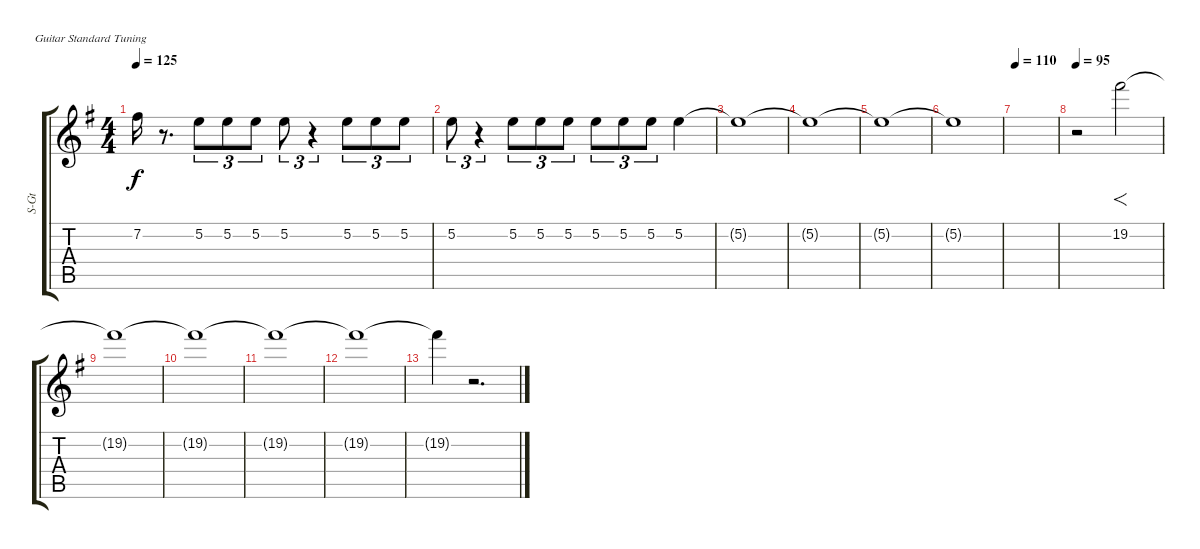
\defaultSystemsLayout 4
\bracketExtendMode groupsimilarinstruments
\otherSystemsTrackNameOrientation horizontal
\track ("Lead string 02" "S-Gt") {instrument acousticguitarsteel}
\staff {score tabs}
\tuning (E4 B3 G3 D3 A2 E2)
\ts (4 4)
\tempo 125
\clef g2
\ks g
7.2{acc #}.16{dy f beam Down} r.8{d beam Down} 5.2{acc forcenatural}.8{tu (3 2) beam Down} 5.2{acc forcenatural}.8{tu (3 2) beam Down} 5.2{acc forcenatural}.8{tu (3 2) beam Down} 5.2{acc forcenatural}.8{tu (3 2) beam Down} r.4{tu (3 2) beam Down} 5.2{acc forcenatural}.8{tu (3 2) beam Down} 5.2{acc forcenatural}.8{tu (3 2) beam Down} 5.2{acc forcenatural}.8{tu (3 2) beam Down} |
5.2{acc forcenatural}.8{tu (3 2) beam Down} r.4{tu (3 2) beam Down} 5.2{acc forcenatural}.8{tu (3 2) beam Down} 5.2{acc forcenatural}.8{tu (3 2) beam Down} 5.2{acc forcenatural}.8{tu (3 2) beam Down} 5.2{acc forcenatural}.8{tu (3 2) beam Down} 5.2{acc forcenatural}.8{tu (3 2) beam Down} 5.2{acc forcenatural}.8{tu (3 2) beam Down} 5.2{acc forcenatural}.4{beam Down} |
5.2{t acc forcenatural}.1{beam Down} |
5.2{t acc forcenatural}.1{beam Down} |
5.2{t acc forcenatural}.1{beam Down} |
5.2{t acc forcenatural}.1{beam Down} |
\tempo 110
|
\tempo 95
r.2{beam Down} 19.2{acc #}.2{f beam Down} |
19.2{t acc #}.1{beam Down} |
19.2{t acc #}.1{beam Down} |
19.2{t acc #}.1{beam Down} |
19.2{t acc #}.1{beam Down} |
19.2{t acc #}.4{beam Down} r.2{d beam Down}
